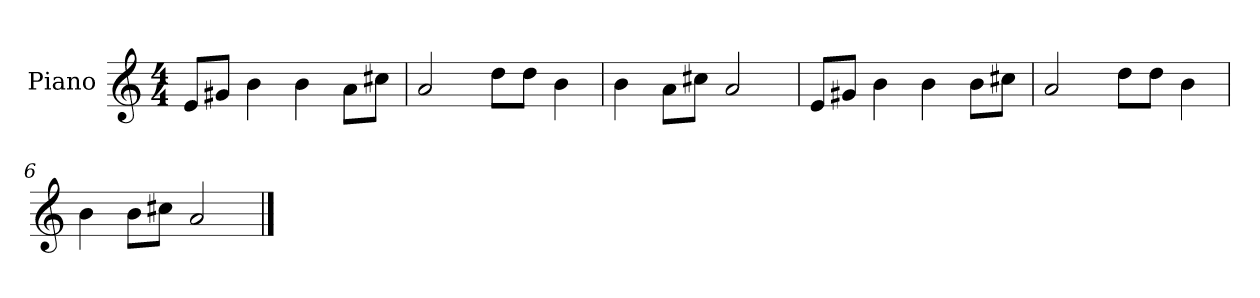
**kern
*part1
*staff1
*I"Piano
*I'P-no
*clefG2
*k[]
*M4/4
*MM90
=1
8e/L
8g#X/J
4b\
4b\
8a\L
8cc#X\J
=2
2a/
8dd\L
8dd\J
4b\
=3
4b\
8a\L
8cc#X\J
2a/
=4
8e/L
8g#X/J
4b\
4b\
8b\L
8cc#X\J
=5
2a/
8dd\L
8dd\J
4b\
=6
4b\
8b\L
8cc#X\J
2a/
==
*-
